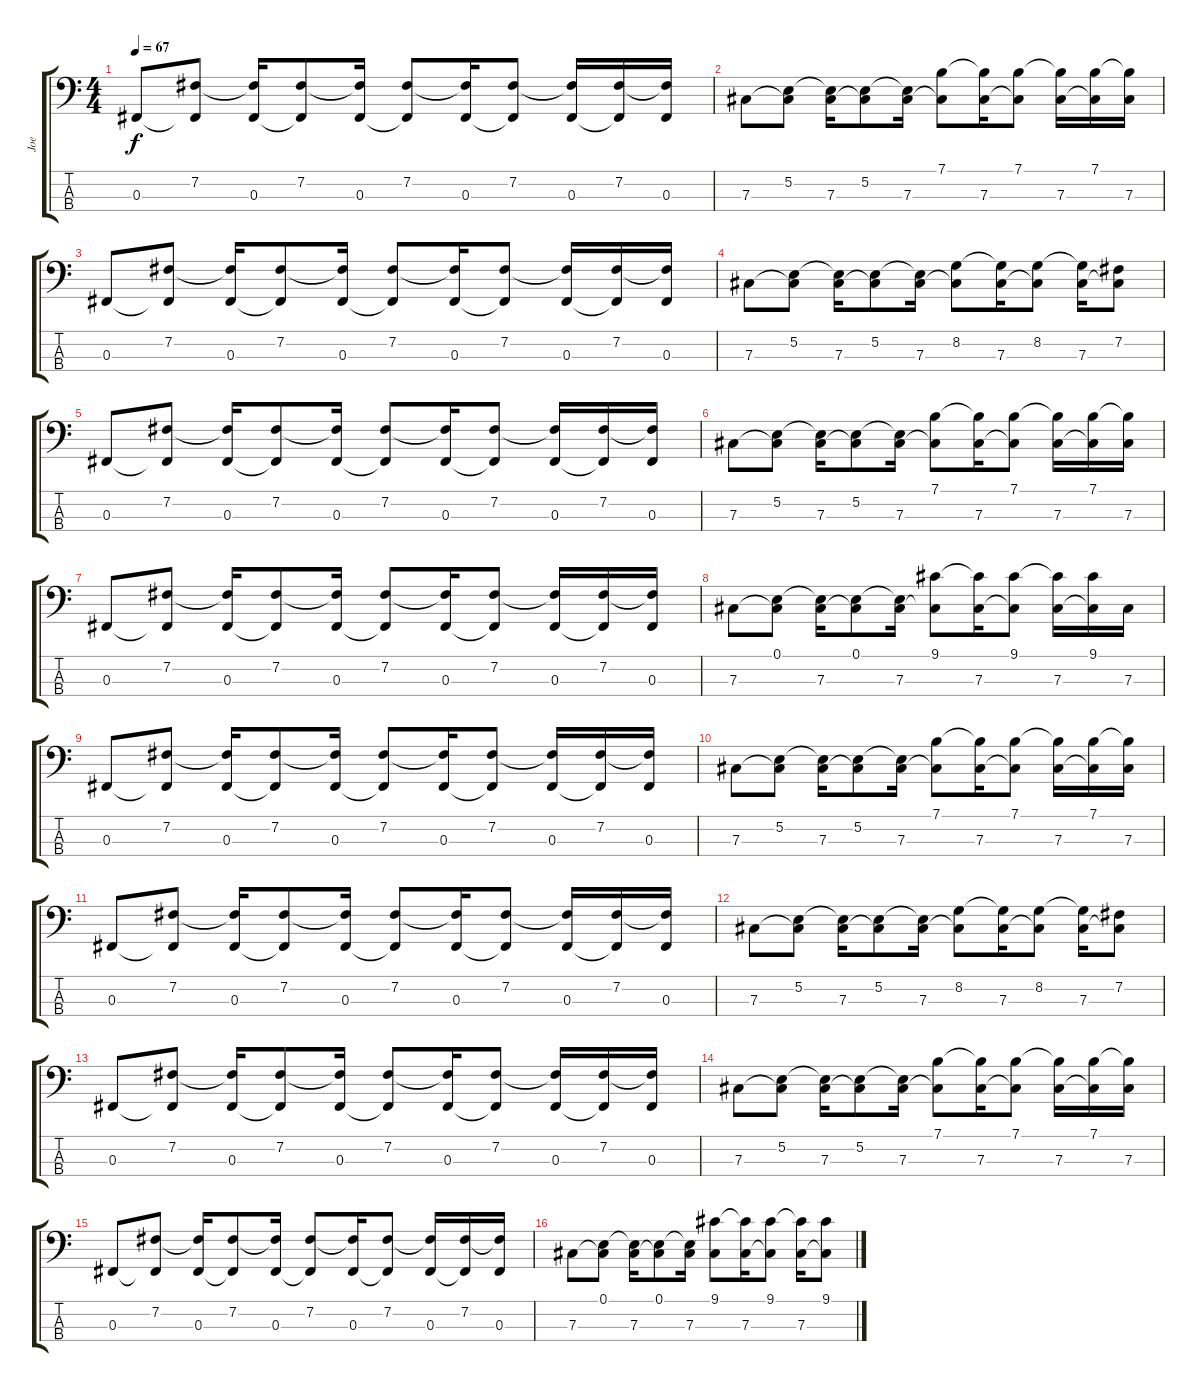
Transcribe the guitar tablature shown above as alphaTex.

\track ("Joe" "Joe") {instrument electricbasspick}
\staff {score tabs}
\tuning (E2 B1 Gb1 Db1) {hide}
\ts (4 4)
\tempo 67
\clef f4
\ks c
0.3.8{dy f instrument electricbasspick} (7.2 0.3{t}).8 (7.2{t} 0.3).16 (7.2 0.3{t}).8 (7.2{t} 0.3).16 (7.2 0.3{t}).8 (7.2{t} 0.3).16 (7.2 0.3{t}).8 (7.2{t} 0.3).16 (7.2 0.3{t}).16 (7.2{t} 0.3).16 |
7.3.8 (5.2 7.3{t}).8 (5.2{t} 7.3).16 (5.2 7.3{t}).8 (5.2{t} 7.3).16 (7.1 7.3{t}).8 (7.1{t} 7.3).16 (7.1 7.3{t}).8 (7.1{t} 7.3).16 (7.1 7.3{t}).16 (7.1{t} 7.3).16 |
0.3.8 (7.2 0.3{t}).8 (7.2{t} 0.3).16 (7.2 0.3{t}).8 (7.2{t} 0.3).16 (7.2 0.3{t}).8 (7.2{t} 0.3).16 (7.2 0.3{t}).8 (7.2{t} 0.3).16 (7.2 0.3{t}).16 (7.2{t} 0.3).16 |
7.3.8 (5.2 7.3{t}).8 (5.2{t} 7.3).16 (5.2 7.3{t}).8 (5.2{t} 7.3).16 (8.2 7.3{t}).8 (8.2{t} 7.3).16 (8.2 7.3{t}).8 (8.2{t} 7.3).16 (7.2 7.3{t}).8 |
0.3.8 (7.2 0.3{t}).8 (7.2{t} 0.3).16 (7.2 0.3{t}).8 (7.2{t} 0.3).16 (7.2 0.3{t}).8 (7.2{t} 0.3).16 (7.2 0.3{t}).8 (7.2{t} 0.3).16 (7.2 0.3{t}).16 (7.2{t} 0.3).16 |
7.3.8 (5.2 7.3{t}).8 (5.2{t} 7.3).16 (5.2 7.3{t}).8 (5.2{t} 7.3).16 (7.1 7.3{t}).8 (7.1{t} 7.3).16 (7.1 7.3{t}).8 (7.1{t} 7.3).16 (7.1 7.3{t}).16 (7.1{t} 7.3).16 |
0.3.8 (7.2 0.3{t}).8 (7.2{t} 0.3).16 (7.2 0.3{t}).8 (7.2{t} 0.3).16 (7.2 0.3{t}).8 (7.2{t} 0.3).16 (7.2 0.3{t}).8 (7.2{t} 0.3).16 (7.2 0.3{t}).16 (7.2{t} 0.3).16 |
7.3.8 (0.1 7.3{t}).8 (0.1{t} 7.3).16 (0.1 7.3{t}).8 (0.1{t} 7.3).16 (9.1 7.3{t}).8 (9.1{t} 7.3).16 (9.1 7.3{t}).8 (9.1{t} 7.3).16 (9.1 7.3{t}).16 7.3.16 |
0.3.8 (7.2 0.3{t}).8 (7.2{t} 0.3).16 (7.2 0.3{t}).8 (7.2{t} 0.3).16 (7.2 0.3{t}).8 (7.2{t} 0.3).16 (7.2 0.3{t}).8 (7.2{t} 0.3).16 (7.2 0.3{t}).16 (7.2{t} 0.3).16 |
7.3.8 (5.2 7.3{t}).8 (5.2{t} 7.3).16 (5.2 7.3{t}).8 (5.2{t} 7.3).16 (7.1 7.3{t}).8 (7.1{t} 7.3).16 (7.1 7.3{t}).8 (7.1{t} 7.3).16 (7.1 7.3{t}).16 (7.1{t} 7.3).16 |
0.3.8 (7.2 0.3{t}).8 (7.2{t} 0.3).16 (7.2 0.3{t}).8 (7.2{t} 0.3).16 (7.2 0.3{t}).8 (7.2{t} 0.3).16 (7.2 0.3{t}).8 (7.2{t} 0.3).16 (7.2 0.3{t}).16 (7.2{t} 0.3).16 |
7.3.8 (5.2 7.3{t}).8 (5.2{t} 7.3).16 (5.2 7.3{t}).8 (5.2{t} 7.3).16 (8.2 7.3{t}).8 (8.2{t} 7.3).16 (8.2 7.3{t}).8 (8.2{t} 7.3).16 (7.2 7.3{t}).8 |
0.3.8 (7.2 0.3{t}).8 (7.2{t} 0.3).16 (7.2 0.3{t}).8 (7.2{t} 0.3).16 (7.2 0.3{t}).8 (7.2{t} 0.3).16 (7.2 0.3{t}).8 (7.2{t} 0.3).16 (7.2 0.3{t}).16 (7.2{t} 0.3).16 |
7.3.8 (5.2 7.3{t}).8 (5.2{t} 7.3).16 (5.2 7.3{t}).8 (5.2{t} 7.3).16 (7.1 7.3{t}).8 (7.1{t} 7.3).16 (7.1 7.3{t}).8 (7.1{t} 7.3).16 (7.1 7.3{t}).16 (7.1{t} 7.3).16 |
0.3.8 (7.2 0.3{t}).8 (7.2{t} 0.3).16 (7.2 0.3{t}).8 (7.2{t} 0.3).16 (7.2 0.3{t}).8 (7.2{t} 0.3).16 (7.2 0.3{t}).8 (7.2{t} 0.3).16 (7.2 0.3{t}).16 (7.2{t} 0.3).16 |
7.3.8 (0.1 7.3{t}).8 (0.1{t} 7.3).16 (0.1 7.3{t}).8 (0.1{t} 7.3).16 (9.1 7.3{t}).8 (9.1{t} 7.3).16 (9.1 7.3{t}).8 (9.1{t} 7.3).16 (9.1 7.3{t}).8
